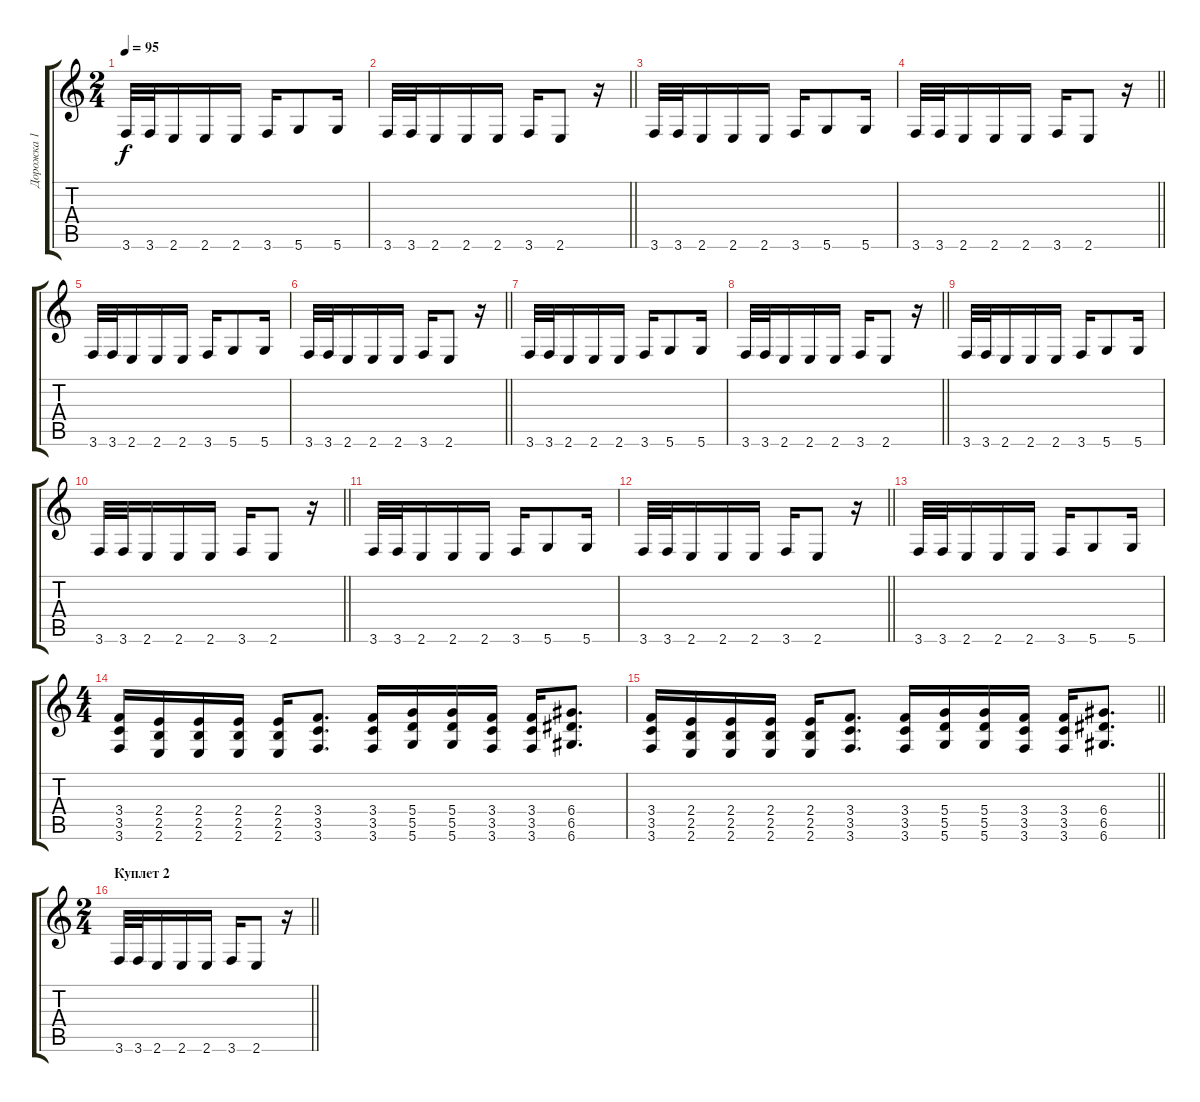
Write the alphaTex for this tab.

\track ("Дорожка 1" "Дорожка 1") {instrument distortionguitar}
\staff {score tabs}
\tuning (E4 B3 G3 D3 A2 D2) {hide}
\ts (2 4)
\tempo 95
\clef g2
\ks c
3.6.32{dy f} 3.6.32 2.6.16 2.6.16 2.6.16 3.6.16 5.6.8 5.6.16 |
\barLineRight lightlight
3.6.32 3.6.32 2.6.16 2.6.16 2.6.16 3.6.16 2.6.8 r.16 |
3.6.32 3.6.32 2.6.16 2.6.16 2.6.16 3.6.16 5.6.8 5.6.16 |
\barLineRight lightlight
3.6.32 3.6.32 2.6.16 2.6.16 2.6.16 3.6.16 2.6.8 r.16 |
3.6.32 3.6.32 2.6.16 2.6.16 2.6.16 3.6.16 5.6.8 5.6.16 |
\barLineRight lightlight
3.6.32 3.6.32 2.6.16 2.6.16 2.6.16 3.6.16 2.6.8 r.16 |
3.6.32 3.6.32 2.6.16 2.6.16 2.6.16 3.6.16 5.6.8 5.6.16 |
\barLineRight lightlight
3.6.32 3.6.32 2.6.16 2.6.16 2.6.16 3.6.16 2.6.8 r.16 |
3.6.32 3.6.32 2.6.16 2.6.16 2.6.16 3.6.16 5.6.8 5.6.16 |
\barLineRight lightlight
3.6.32 3.6.32 2.6.16 2.6.16 2.6.16 3.6.16 2.6.8 r.16 |
3.6.32 3.6.32 2.6.16 2.6.16 2.6.16 3.6.16 5.6.8 5.6.16 |
\barLineRight lightlight
3.6.32 3.6.32 2.6.16 2.6.16 2.6.16 3.6.16 2.6.8 r.16 |
3.6.32 3.6.32 2.6.16 2.6.16 2.6.16 3.6.16 5.6.8 5.6.16 |
\ts (4 4)
(3.4 3.5 3.6).16 (2.4 2.5 2.6).16 (2.4 2.5 2.6).16 (2.4 2.5 2.6).16 (2.4 2.5 2.6).16 (3.4 3.5 3.6).8{d} (3.4 3.5 3.6).16 (5.4 5.5 5.6).16 (5.4 5.5 5.6).16 (3.4 3.5 3.6).16 (3.4 3.5 3.6).16 (6.4 6.5 6.6).8{d} |
\barLineRight lightlight
(3.4 3.5 3.6).16 (2.4 2.5 2.6).16 (2.4 2.5 2.6).16 (2.4 2.5 2.6).16 (2.4 2.5 2.6).16 (3.4 3.5 3.6).8{d} (3.4 3.5 3.6).16 (5.4 5.5 5.6).16 (5.4 5.5 5.6).16 (3.4 3.5 3.6).16 (3.4 3.5 3.6).16 (6.4 6.5 6.6).8{d} |
\ts (2 4)
\section ("" "Куплет 2")
\barLineRight lightlight
3.6.32 3.6.32 2.6.16 2.6.16 2.6.16 3.6.16 2.6.8 r.16
